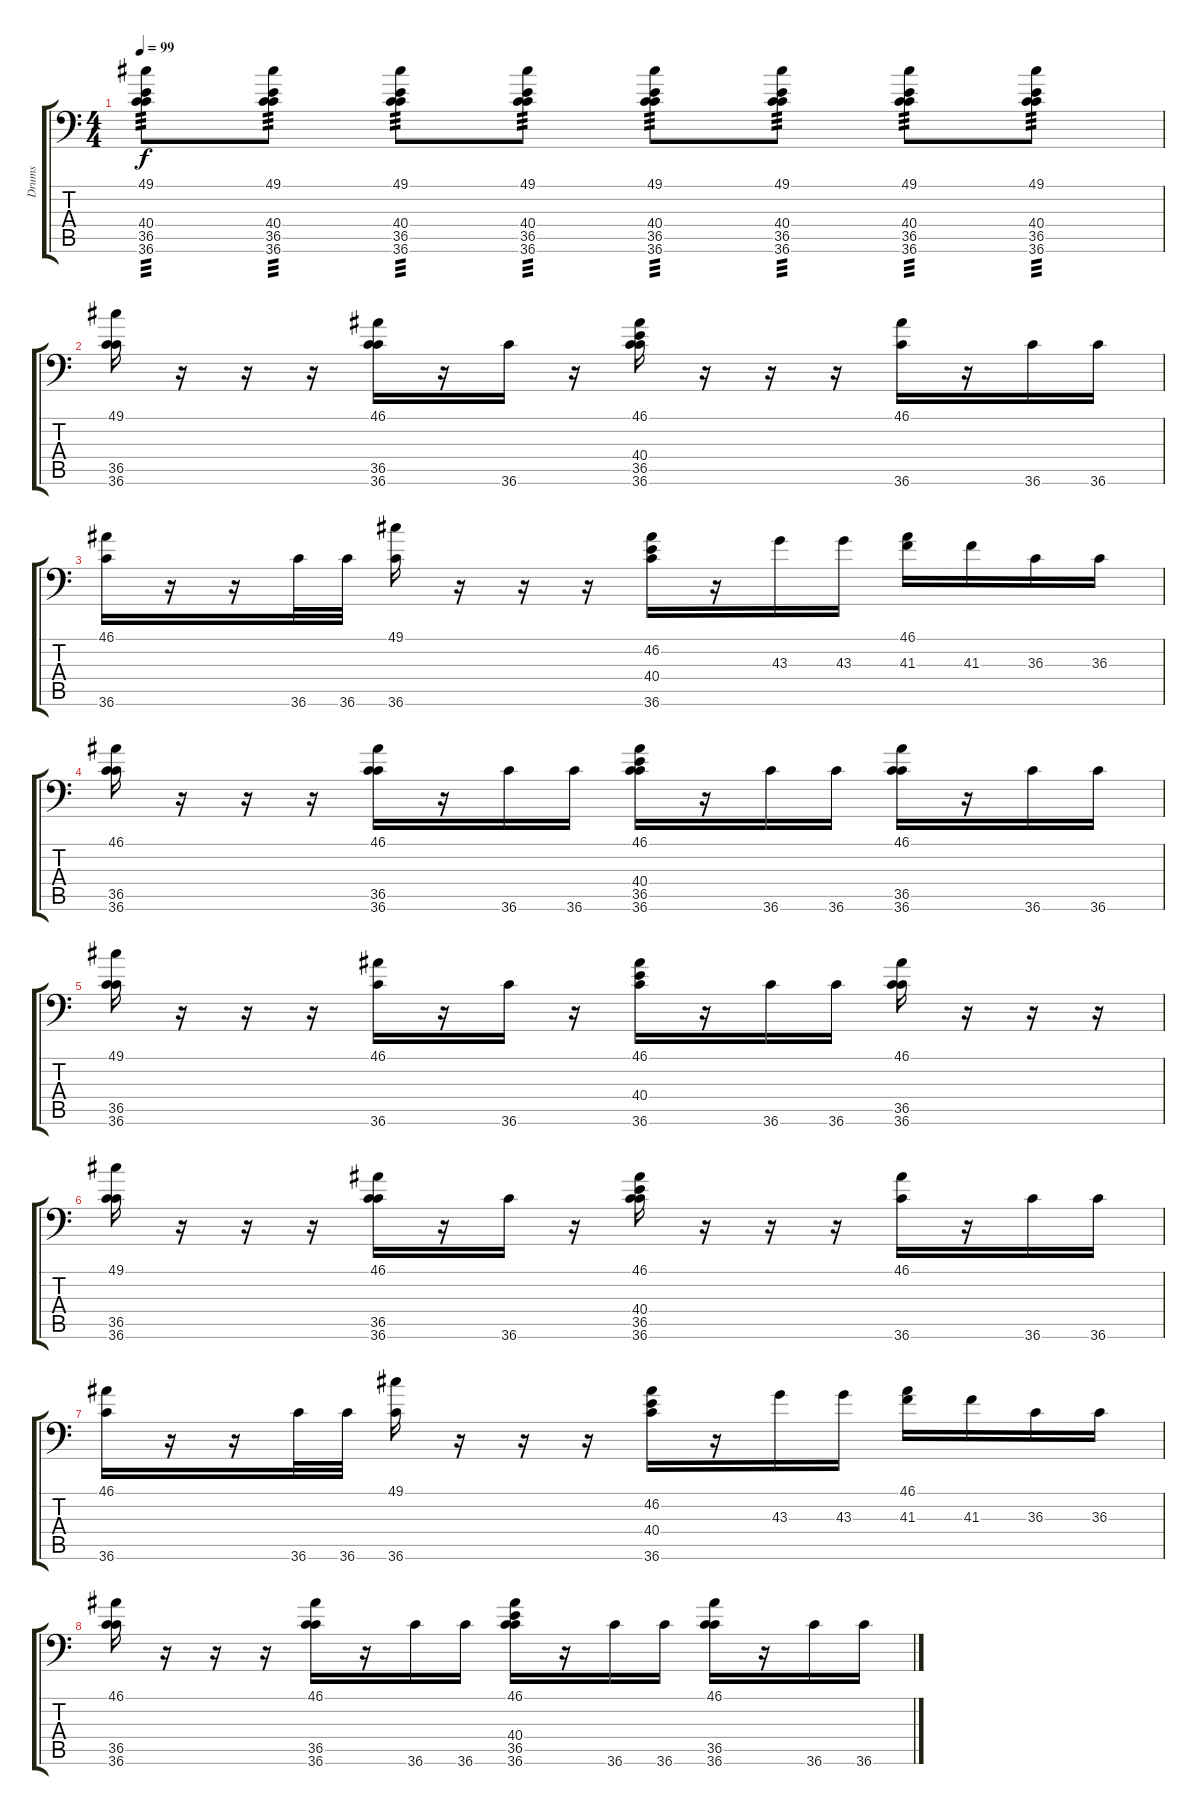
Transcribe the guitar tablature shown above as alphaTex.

\track ("Drums" "Drums") {instrument acousticgrandpiano}
\staff {score tabs}
\tuning (C-1 C-1 C-1 C-1 C-1 C-1) {hide}
\ts (4 4)
\tempo 99
\clef f4
\ks c
(49.1 40.4 36.5 36.6).8{tp 3 dy f} (49.1 40.4 36.5 36.6).8{tp 3} (49.1 40.4 36.5 36.6).8{tp 3} (49.1 40.4 36.5 36.6).8{tp 3} (49.1 40.4 36.5 36.6).8{tp 3} (49.1 40.4 36.5 36.6).8{tp 3} (49.1 40.4 36.5 36.6).8{tp 3} (49.1 40.4 36.5 36.6).8{tp 3} |
(49.1 36.5 36.6).16 r.16 r.16 r.16 (46.1 36.5 36.6).16 r.16 36.6.16 r.16 (46.1 40.4 36.5 36.6).16 r.16 r.16 r.16 (46.1 36.6).16 r.16 36.6.16 36.6.16 |
(46.1 36.6).16 r.16 r.16 36.6.32 36.6.32 (49.1 36.6).16 r.16 r.16 r.16 (46.2 40.4 36.6).16 r.16 43.3.16 43.3.16 (46.1 41.3).16 41.3.16 36.3.16 36.3.16 |
(46.1 36.5 36.6).16 r.16 r.16 r.16 (46.1 36.5 36.6).16 r.16 36.6.16 36.6.16 (46.1 40.4 36.5 36.6).16 r.16 36.6.16 36.6.16 (46.1 36.5 36.6).16 r.16 36.6.16 36.6.16 |
(49.1 36.5 36.6).16 r.16 r.16 r.16 (46.1 36.6).16 r.16 36.6.16 r.16 (46.1 40.4 36.6).16 r.16 36.6.16 36.6.16 (46.1 36.5 36.6).16 r.16 r.16 r.16 |
(49.1 36.5 36.6).16 r.16 r.16 r.16 (46.1 36.5 36.6).16 r.16 36.6.16 r.16 (46.1 40.4 36.5 36.6).16 r.16 r.16 r.16 (46.1 36.6).16 r.16 36.6.16 36.6.16 |
(46.1 36.6).16 r.16 r.16 36.6.32 36.6.32 (49.1 36.6).16 r.16 r.16 r.16 (46.2 40.4 36.6).16 r.16 43.3.16 43.3.16 (46.1 41.3).16 41.3.16 36.3.16 36.3.16 |
(46.1 36.5 36.6).16 r.16 r.16 r.16 (46.1 36.5 36.6).16 r.16 36.6.16 36.6.16 (46.1 40.4 36.5 36.6).16 r.16 36.6.16 36.6.16 (46.1 36.5 36.6).16 r.16 36.6.16 36.6.16
